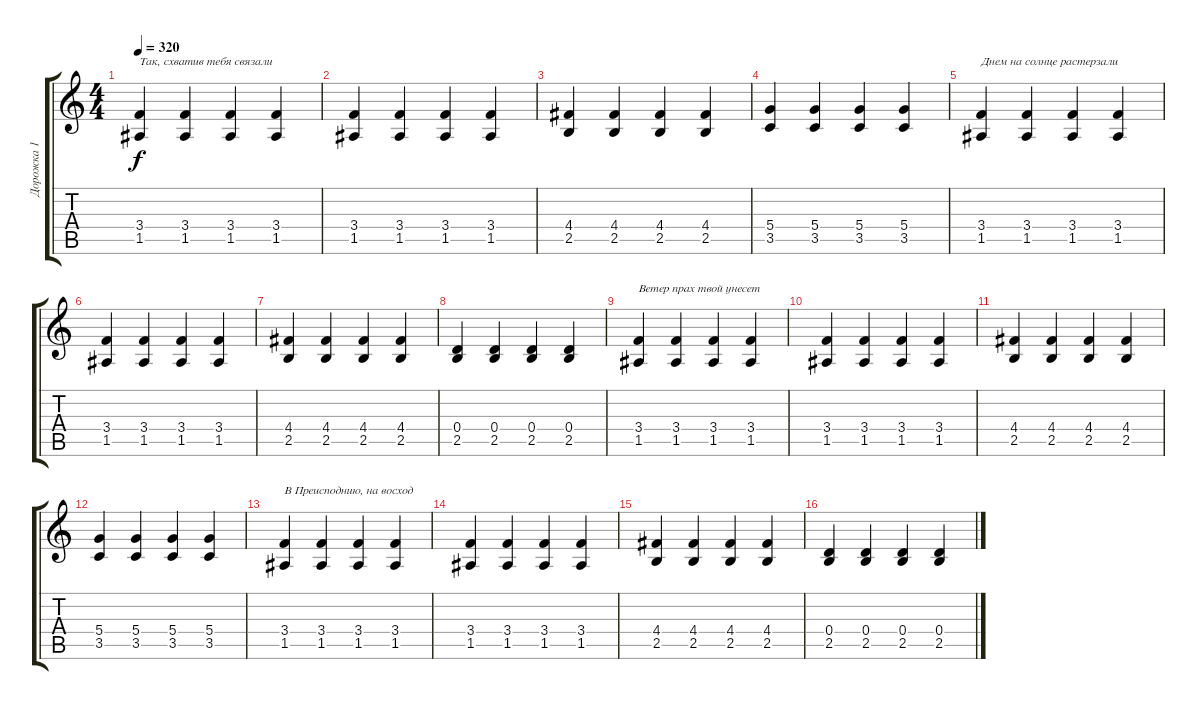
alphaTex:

\track ("Дорожка 1" "Дорожка 1") {instrument distortionguitar}
\staff {score tabs}
\tuning (E4 B3 G3 D3 A2 E2) {hide}
\ts (4 4)
\tempo 320
\clef g2
\ks c
(3.4 1.5).4{txt "Так, схватив тебя связали" dy f} (3.4 1.5).4 (3.4 1.5).4 (3.4 1.5).4 |
(3.4 1.5).4 (3.4 1.5).4 (3.4 1.5).4 (3.4 1.5).4 |
(4.4 2.5).4 (4.4 2.5).4 (4.4 2.5).4 (4.4 2.5).4 |
(5.4 3.5).4 (5.4 3.5).4 (5.4 3.5).4 (5.4 3.5).4 |
(3.4 1.5).4{txt "Днем на солнце растерзали"} (3.4 1.5).4 (3.4 1.5).4 (3.4 1.5).4 |
(3.4 1.5).4 (3.4 1.5).4 (3.4 1.5).4 (3.4 1.5).4 |
(4.4 2.5).4 (4.4 2.5).4 (4.4 2.5).4 (4.4 2.5).4 |
(0.4 2.5).4 (0.4 2.5).4 (0.4 2.5).4 (0.4 2.5).4 |
(3.4 1.5).4{txt "Ветер прах твой унесет"} (3.4 1.5).4 (3.4 1.5).4 (3.4 1.5).4 |
(3.4 1.5).4 (3.4 1.5).4 (3.4 1.5).4 (3.4 1.5).4 |
(4.4 2.5).4 (4.4 2.5).4 (4.4 2.5).4 (4.4 2.5).4 |
(5.4 3.5).4 (5.4 3.5).4 (5.4 3.5).4 (5.4 3.5).4 |
(3.4 1.5).4{txt "В Преисподнию, на восход"} (3.4 1.5).4 (3.4 1.5).4 (3.4 1.5).4 |
(3.4 1.5).4 (3.4 1.5).4 (3.4 1.5).4 (3.4 1.5).4 |
(4.4 2.5).4 (4.4 2.5).4 (4.4 2.5).4 (4.4 2.5).4 |
(0.4 2.5).4 (0.4 2.5).4 (0.4 2.5).4 (0.4 2.5).4
